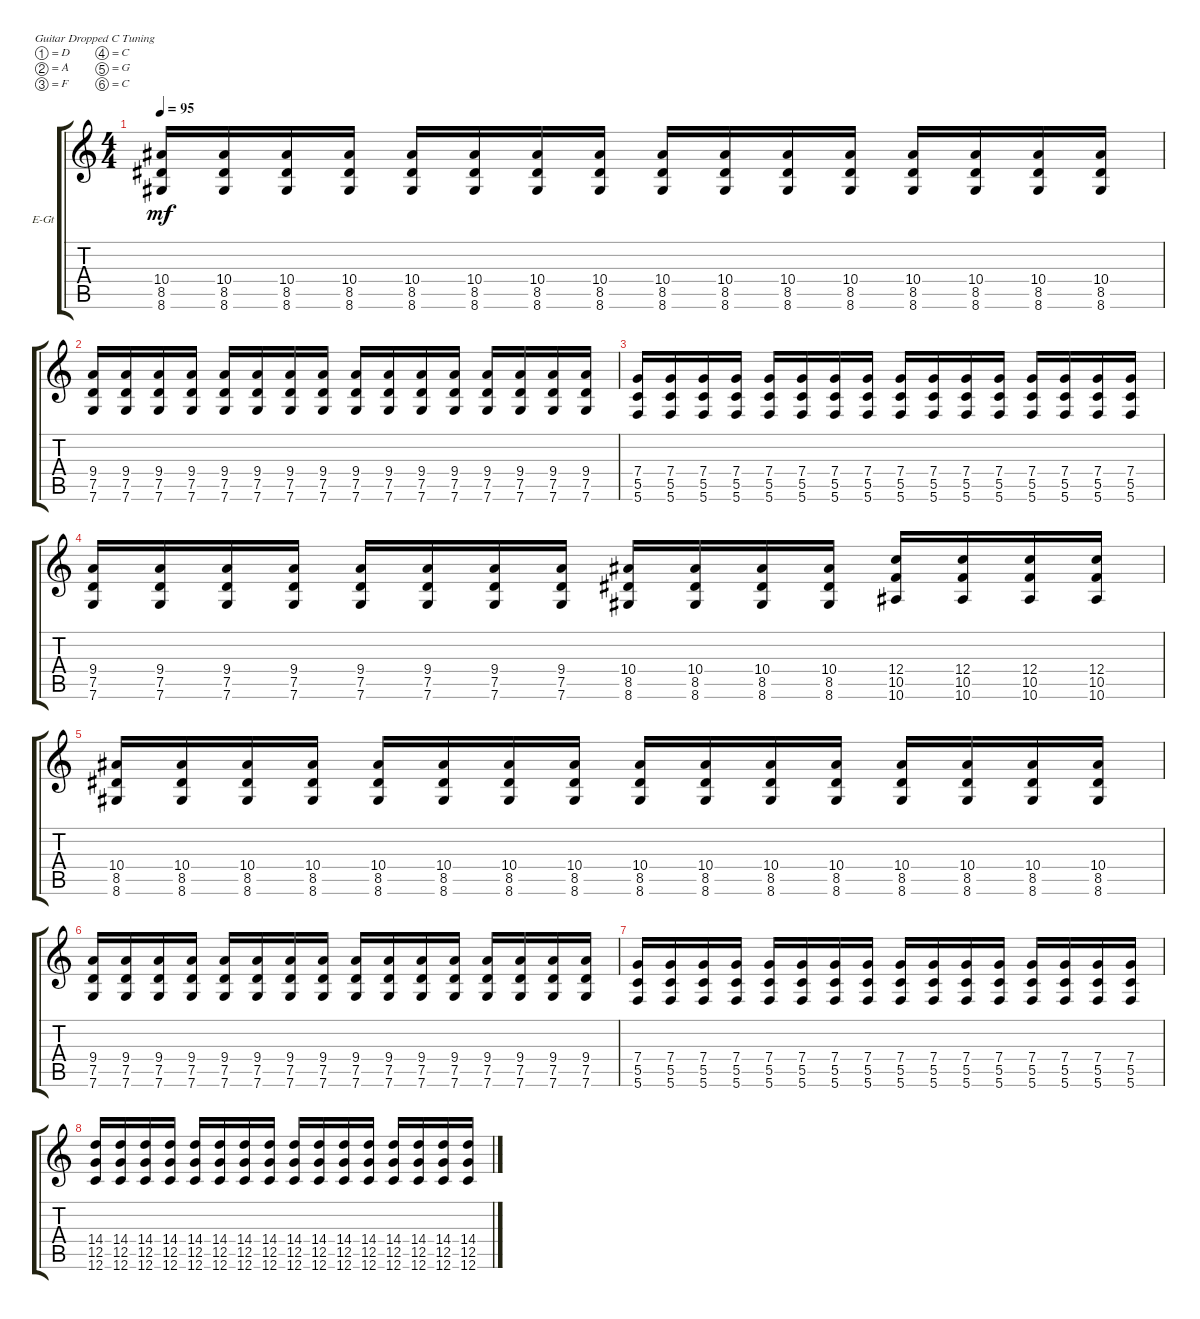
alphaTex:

\bracketExtendMode groupsimilarinstruments
\firstSystemTrackNameOrientation horizontal
\otherSystemsTrackNameOrientation horizontal
\track ("Electric Guitar 2" "E-Gt") {instrument distortionguitar}
\staff {score tabs}
\tuning (D4 A3 F3 C3 G2 C2)
\ts (4 4)
\tempo 95
\clef g2
\ks c
(8.6 8.5 10.4).16{dy mf} (8.6 8.5 10.4).16 (8.6 8.5 10.4).16 (8.6 8.5 10.4).16 (8.6 8.5 10.4).16 (8.6 8.5 10.4).16 (8.6 8.5 10.4).16 (8.6 8.5 10.4).16 (8.6 8.5 10.4).16 (8.6 8.5 10.4).16 (8.6 8.5 10.4).16 (8.6 8.5 10.4).16 (8.6 8.5 10.4).16 (8.6 8.5 10.4).16 (8.6 8.5 10.4).16 (8.6 8.5 10.4).16 |
(7.6 7.5 9.4).16 (7.6 7.5 9.4).16 (7.6 7.5 9.4).16 (7.6 7.5 9.4).16 (7.6 7.5 9.4).16 (7.6 7.5 9.4).16 (7.6 7.5 9.4).16 (7.6 7.5 9.4).16 (7.6 7.5 9.4).16 (7.6 7.5 9.4).16 (7.6 7.5 9.4).16 (7.6 7.5 9.4).16 (7.6 7.5 9.4).16 (7.6 7.5 9.4).16 (7.6 7.5 9.4).16 (7.6 7.5 9.4).16 |
(5.6 5.5 7.4).16 (5.6 5.5 7.4).16 (5.6 5.5 7.4).16 (5.6 5.5 7.4).16 (5.6 5.5 7.4).16 (5.6 5.5 7.4).16 (5.6 5.5 7.4).16 (5.6 5.5 7.4).16 (5.6 5.5 7.4).16 (5.6 5.5 7.4).16 (5.6 5.5 7.4).16 (5.6 5.5 7.4).16 (5.6 5.5 7.4).16 (5.6 5.5 7.4).16 (5.6 5.5 7.4).16 (5.6 5.5 7.4).16 |
(7.6 7.5 9.4).16 (7.6 7.5 9.4).16 (7.6 7.5 9.4).16 (7.6 7.5 9.4).16 (7.6 7.5 9.4).16 (7.6 7.5 9.4).16 (7.6 7.5 9.4).16 (7.6 7.5 9.4).16 (8.6 8.5 10.4).16 (8.6 8.5 10.4).16 (8.6 8.5 10.4).16 (8.6 8.5 10.4).16 (10.6 10.5 12.4).16 (10.6 10.5 12.4).16 (10.6 10.5 12.4).16 (10.6 10.5 12.4).16 |
(8.6 8.5 10.4).16 (8.6 8.5 10.4).16 (8.6 8.5 10.4).16 (8.6 8.5 10.4).16 (8.6 8.5 10.4).16 (8.6 8.5 10.4).16 (8.6 8.5 10.4).16 (8.6 8.5 10.4).16 (8.6 8.5 10.4).16 (8.6 8.5 10.4).16 (8.6 8.5 10.4).16 (8.6 8.5 10.4).16 (8.6 8.5 10.4).16 (8.6 8.5 10.4).16 (8.6 8.5 10.4).16 (8.6 8.5 10.4).16 |
(7.6 7.5 9.4).16 (7.6 7.5 9.4).16 (7.6 7.5 9.4).16 (7.6 7.5 9.4).16 (7.6 7.5 9.4).16 (7.6 7.5 9.4).16 (7.6 7.5 9.4).16 (7.6 7.5 9.4).16 (7.6 7.5 9.4).16 (7.6 7.5 9.4).16 (7.6 7.5 9.4).16 (7.6 7.5 9.4).16 (7.6 7.5 9.4).16 (7.6 7.5 9.4).16 (7.6 7.5 9.4).16 (7.6 7.5 9.4).16 |
(5.6 5.5 7.4).16 (5.6 5.5 7.4).16 (5.6 5.5 7.4).16 (5.6 5.5 7.4).16 (5.6 5.5 7.4).16 (5.6 5.5 7.4).16 (5.6 5.5 7.4).16 (5.6 5.5 7.4).16 (5.6 5.5 7.4).16 (5.6 5.5 7.4).16 (5.6 5.5 7.4).16 (5.6 5.5 7.4).16 (5.6 5.5 7.4).16 (5.6 5.5 7.4).16 (5.6 5.5 7.4).16 (5.6 5.5 7.4).16 |
(12.6 12.5 14.4).16 (12.6 12.5 14.4).16 (12.6 12.5 14.4).16 (12.6 12.5 14.4).16 (12.6 12.5 14.4).16 (12.6 12.5 14.4).16 (12.6 12.5 14.4).16 (12.6 12.5 14.4).16 (12.6 12.5 14.4).16 (12.6 12.5 14.4).16 (12.6 12.5 14.4).16 (12.6 12.5 14.4).16 (12.6 12.5 14.4).16 (12.6 12.5 14.4).16 (12.6 12.5 14.4).16 (12.6 12.5 14.4).16
